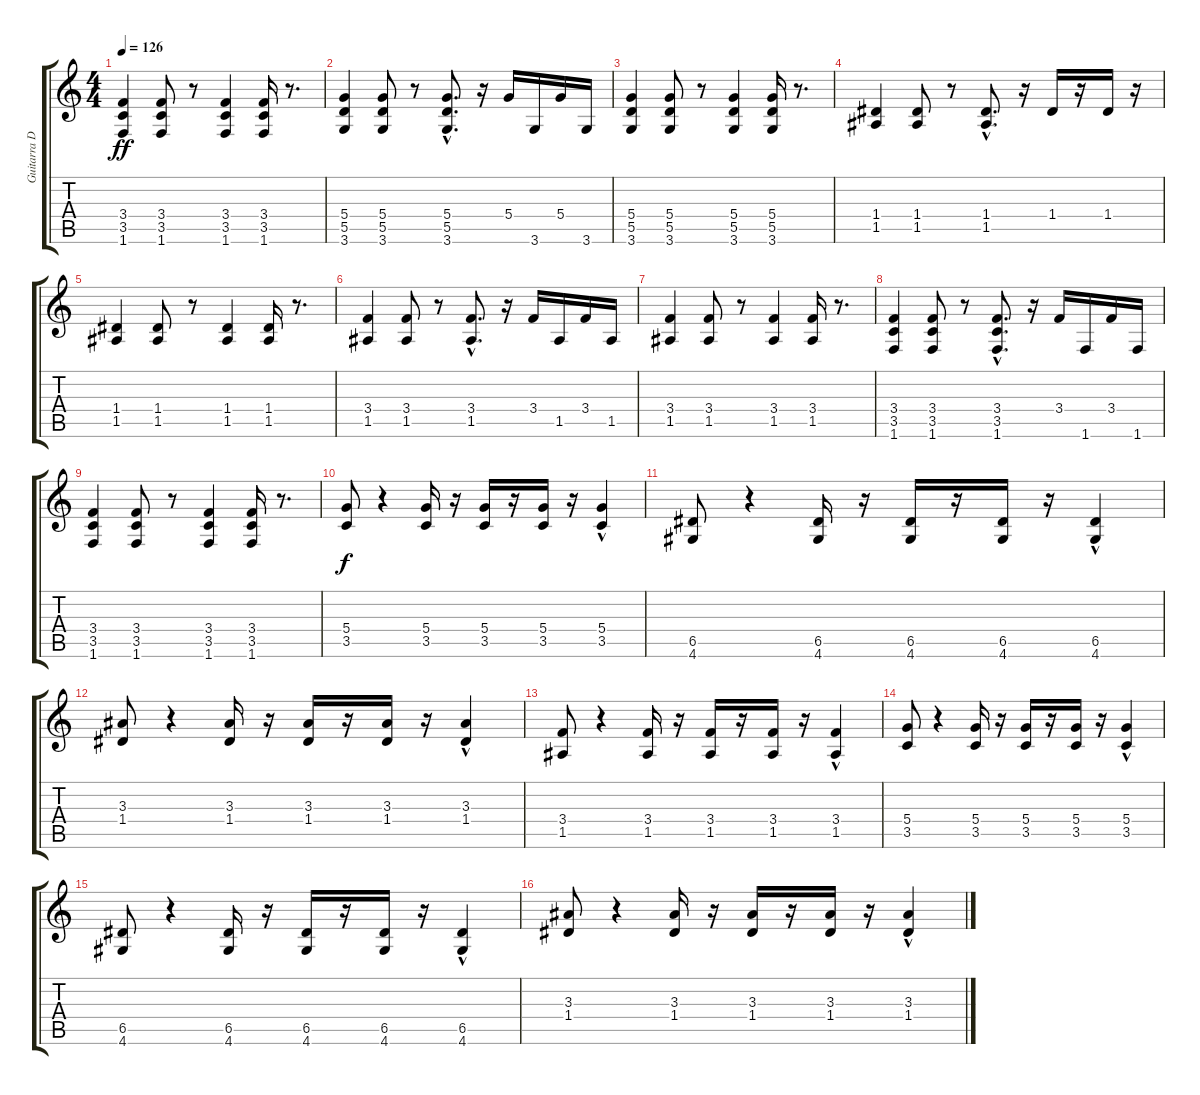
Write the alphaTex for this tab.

\track ("Guitarra Dist. ( Ritmica )" "Guitarra D") {instrument distortionguitar}
\staff {score tabs}
\tuning (E4 B3 G3 D3 A2 E2) {hide}
\ts (4 4)
\tempo 126
\clef g2
\ks c
(3.4 3.5 1.6).4{dy ff} (3.4 3.5 1.6).8 r.8 (3.4 3.5 1.6).4 (3.4 3.5 1.6).16 r.8{d} |
(5.4 5.5 3.6).4 (5.4 5.5 3.6).8 r.8 (5.4{hac} 5.5{hac} 3.6{hac}).8{d} r.16 5.4.16 3.6.16 5.4.16 3.6.16 |
(5.4 5.5 3.6).4 (5.4 5.5 3.6).8 r.8 (5.4 5.5 3.6).4 (5.4 5.5 3.6).16 r.8{d} |
(1.4 1.5).4 (1.4 1.5).8 r.8 (1.4{hac} 1.5{hac}).8{d} r.16 1.4.16 r.16 1.4.16 r.16 |
(1.4 1.5).4 (1.4 1.5).8 r.8 (1.4 1.5).4 (1.4 1.5).16 r.8{d} |
(3.4 1.5).4 (3.4 1.5).8 r.8 (3.4{hac} 1.5{hac}).8{d} r.16 3.4.16 1.5.16 3.4.16 1.5.16 |
(3.4 1.5).4 (3.4 1.5).8 r.8 (3.4 1.5).4 (3.4 1.5).16 r.8{d} |
(3.4 3.5 1.6).4 (3.4 3.5 1.6).8 r.8 (3.4{hac} 3.5{hac} 1.6{hac}).8{d} r.16 3.4.16 1.6.16 3.4.16 1.6.16 |
(3.4 3.5 1.6).4 (3.4 3.5 1.6).8 r.8 (3.4 3.5 1.6).4 (3.4 3.5 1.6).16 r.8{d} |
(5.4 3.5).8{dy f} r.4 (5.4 3.5).16 r.16 (5.4 3.5).16 r.16 (5.4 3.5).16 r.16 (5.4{hac} 3.5).4 |
(6.5 4.6).8 r.4 (6.5 4.6).16 r.16 (6.5 4.6).16 r.16 (6.5 4.6).16 r.16 (6.5{hac} 4.6).4 |
(3.3 1.4).8 r.4 (3.3 1.4).16 r.16 (3.3 1.4).16 r.16 (3.3 1.4).16 r.16 (3.3{hac} 1.4).4 |
(3.4 1.5).8 r.4 (3.4 1.5).16 r.16 (3.4 1.5).16 r.16 (3.4 1.5).16 r.16 (3.4{hac} 1.5).4 |
(5.4 3.5).8 r.4 (5.4 3.5).16 r.16 (5.4 3.5).16 r.16 (5.4 3.5).16 r.16 (5.4{hac} 3.5).4 |
(6.5 4.6).8 r.4 (6.5 4.6).16 r.16 (6.5 4.6).16 r.16 (6.5 4.6).16 r.16 (6.5{hac} 4.6).4 |
(3.3 1.4).8 r.4 (3.3 1.4).16 r.16 (3.3 1.4).16 r.16 (3.3 1.4).16 r.16 (3.3{hac} 1.4).4
